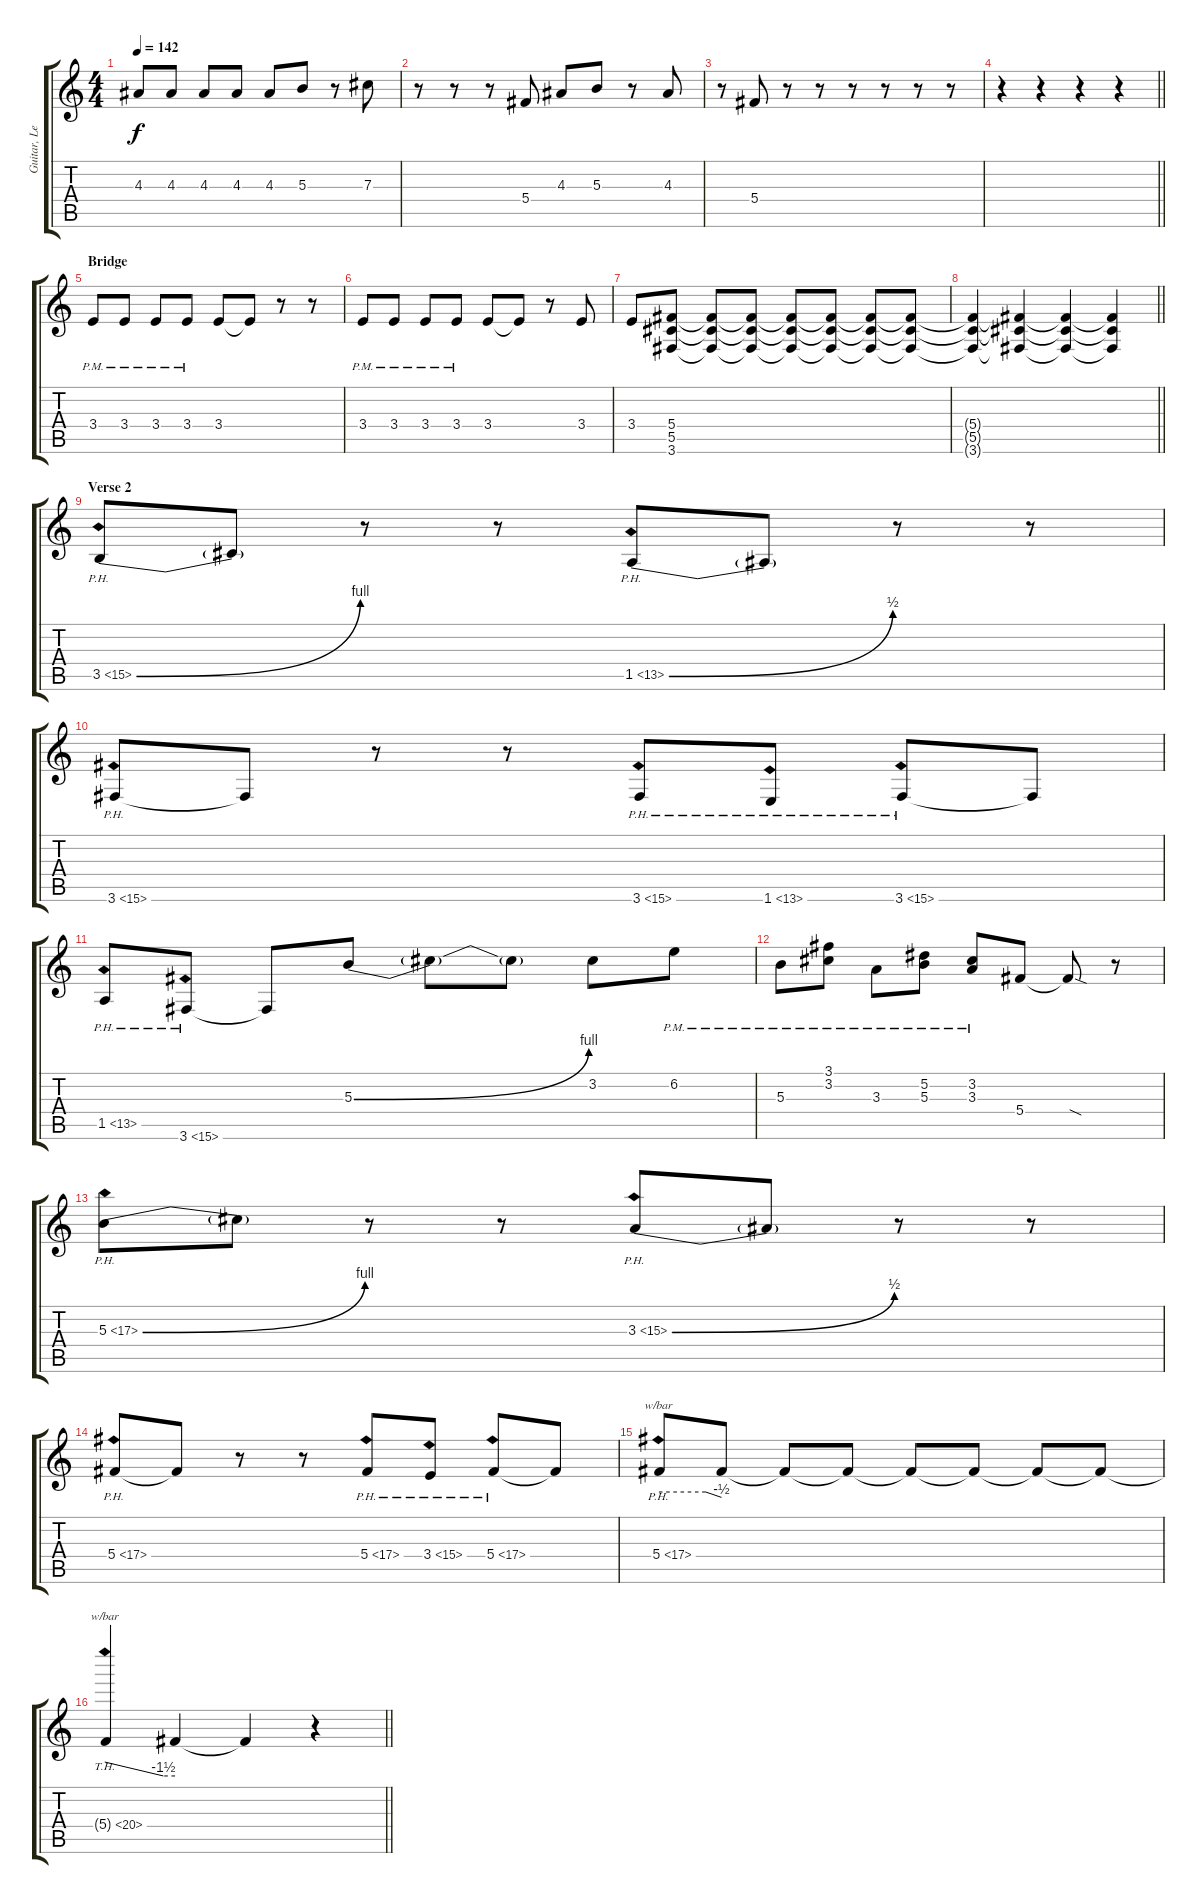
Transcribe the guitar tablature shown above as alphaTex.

\track ("Guitar, Lead" "Guitar, Le") {mute instrument overdrivenguitar}
\staff {score tabs}
\tuning (Eb4 Bb3 Gb3 Db3 Ab2 Eb2) {hide}
\ts (4 4)
\tempo 142
\clef g2
\ks c
4.3.8{dy f} 4.3.8 4.3.8 4.3.8 4.3.8 5.3.8 r.8 7.3.8 |
r.8 r.8 r.8 5.4.8 4.3.8 5.3.8 r.8 4.3.8 |
r.8 5.4.8 r.8 r.8 r.8 r.8 r.8 r.8 |
\barLineRight lightlight
r.4 r.4 r.4 r.4 |
\section ("" "Bridge")
3.4{pm}.8 3.4{pm}.8 3.4{pm}.8 3.4{pm}.8 3.4.8 3.4{t}.8 r.8 r.8 |
3.4{pm}.8 3.4{pm}.8 3.4{pm}.8 3.4{pm}.8 3.4.8 3.4{t}.8 r.8 3.4.8 |
3.4.8 (5.4 5.5 3.6).8 (5.4{t} 5.5{t} 3.6{t}).8 (5.4{t} 5.5{t} 3.6{t}).8 (5.4{t} 5.5{t} 3.6{t}).8 (5.4{t} 5.5{t} 3.6{t}).8 (5.4{t} 5.5{t} 3.6{t}).8 (5.4{t} 5.5{t} 3.6{t}).8 |
\barLineRight lightlight
(5.4{t} 5.5{t} 3.6{t}).4 (5.4{t} 5.5{t} 3.6{t}).4 (5.4{t} 5.5{t} 3.6{t}).4 (5.4{t} 5.5{t} 3.6{t}).4 |
\section ("" "Verse 2")
3.5{be (bend 0 0 60 4) ph 12}.8 3.5{t}.8 r.8 r.8 1.5{be (bend 0 0 60 2) ph 12}.8 1.5{t}.8 r.8 r.8 |
3.6{ph 12}.8 3.6{t}.8 r.8 r.8 3.6{ph 12}.8 1.6{ph 12}.8 3.6{ph 12}.8 3.6{t}.8 |
1.5{ph 12}.8 3.6{ph 12}.8 3.6{t}.8 5.3{be (bend 0 0 60 4)}.8 5.3{t}.8 5.3{t}.8 3.2.8 6.2{pm}.8 |
5.3{pm}.8 (3.1{pm} 3.2{pm}).8 3.3{pm}.8 (5.2{pm} 5.3{pm}).8 (3.2{pm} 3.3{pm}).8 5.4.8 5.4{sod t}.8 r.8 |
5.3{be (bend 0 0 60 4) ph 12}.8 5.3{t}.8 r.8 r.8 3.3{be (bend 0 0 60 2) ph 12}.8 3.3{t}.8 r.8 r.8 |
5.4{ph 12}.8 5.4{t}.8 r.8 r.8 5.4{ph 12}.8 3.4{ph 12}.8 5.4{ph 12}.8 5.4{t}.8 |
5.4{ph 12}.8{tbe (custom default 0 0 45 0 60 -2)} 5.4{t}.8 5.4{t}.8 5.4{t}.8 5.4{t}.8 5.4{t}.8 5.4{t}.8 5.4{t}.8 |
\barLineRight lightlight
5.4{th 15 t}.4{tbe (custom default 0 0 50 -6 60 -6)} 5.4{t}.4 5.4{t}.4 r.4
